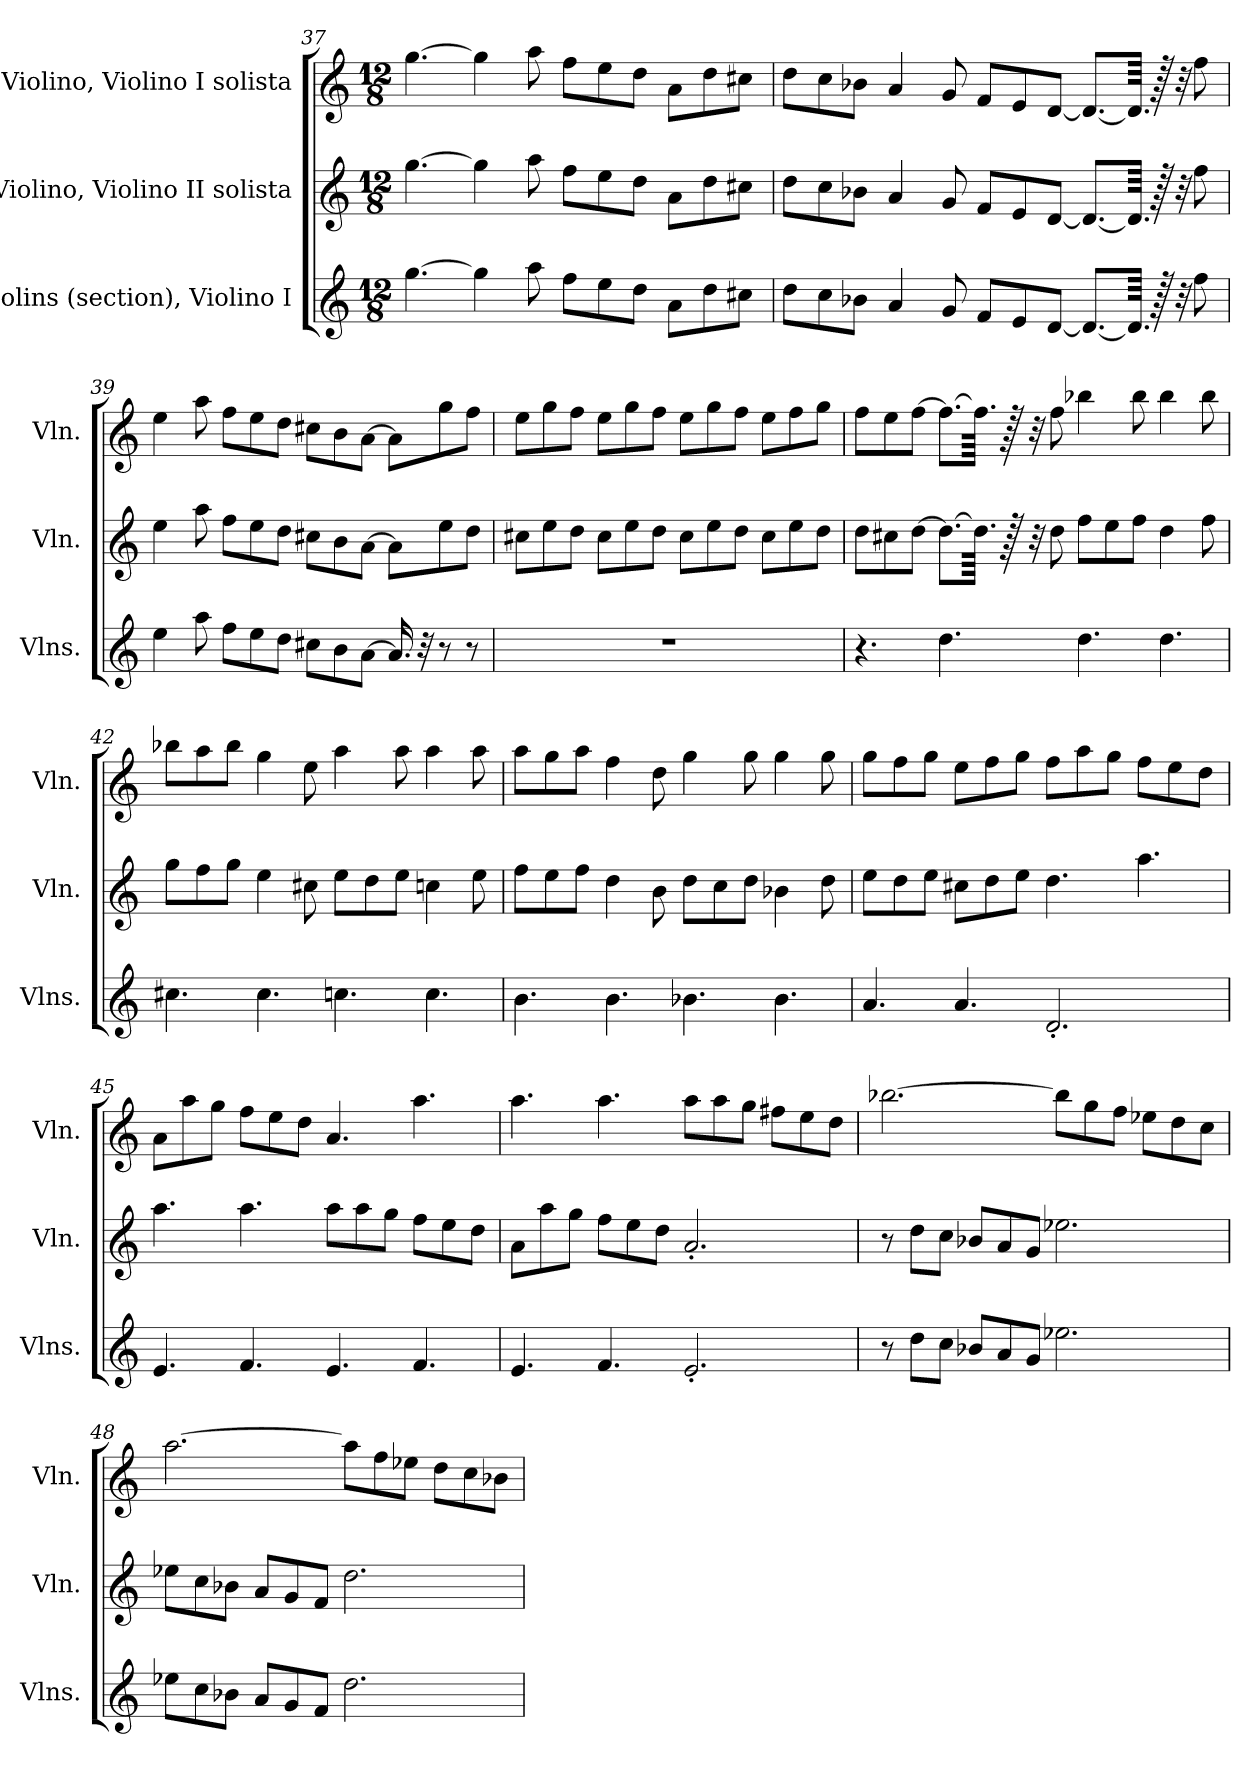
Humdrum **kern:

**kern	**kern	**kern
*part3	*part2	*part1
*staff3	*staff2	*staff1
*I"Violins (section), Violino I	*I"Violino, Violino II solista	*I"Violino, Violino I solista
*I'Vlns.	*I'Vln.	*I'Vln.
*clefG2	*clefG2	*clefG2
*k[]	*k[]	*k[]
*M12/8	*M12/8	*M12/8
=37	=37	=37
[4.gg\	[4.gg\	[4.gg\
4gg\]	4gg\]	4gg\]
8aa\	8aa\	8aa\
8ff\L	8ff\L	8ff\L
8ee\	8ee\	8ee\
8dd\J	8dd\J	8dd\J
8a\L	8a\L	8a\L
8dd\	8dd\	8dd\
8cc#X\J	8cc#X\J	8cc#X\J
!!LO:LB:g=z
=38	=38	=38
8dd\L	8dd\L	8dd\L
8cc\	8cc\	8cc\
8b-X\J	8b-X\J	8b-X\J
4a/	4a/	4a/
8g/	8g/	8g/
8f/L	8f/L	8f/L
8e/	8e/	8e/
[8d/J	[8d/J	[8d/J
8.d/L_	8.d/L_	8.d/L_
64.d/Jkkk]	64.d/Jkkk]	64.d/Jkkk]
128r	128r	128r
32r	32r	32r
8ff\	8ff\	8ff\
!!LO:LB:g=z
=39	=39	=39
4ee\	4ee\	4ee\
8aa\	8aa\	8aa\
8ff\L	8ff\L	8ff\L
8ee\	8ee\	8ee\
8dd\J	8dd\J	8dd\J
8cc#X\L	8cc#X\L	8cc#X\L
8b\	8b\	8b\
[8a\J	[8a\J	[8a\J
16.a/]	8a\L]	8a\L]
32r	.	.
8r	8ee\	8gg\
8r	8dd\J	8ff\J
=40	=40	=40
1.r	8cc#X\L	8ee\L
.	8ee\	8gg\
.	8dd\J	8ff\J
.	8cc#\L	8ee\L
.	8ee\	8gg\
.	8dd\J	8ff\J
.	8cc#\L	8ee\L
.	8ee\	8gg\
.	8dd\J	8ff\J
.	8cc#\L	8ee\L
.	8ee\	8ff\
.	8dd\J	8gg\J
!!LO:LB:g=z
=41	=41	=41
4.r	8dd\L	8ff\L
.	8cc#X\	8ee\
.	[8dd\J	[8ff\J
4.dd\	8.dd\L_	8.ff\L_
.	64.dd\Jkkk]	64.ff\Jkkk]
.	128r	128r
.	32r	32r
.	8dd\	8ff\
4.dd\	8ff\L	4bb-X\
.	8ee\	.
.	8ff\J	8bb-\
4.dd\	4dd\	4bb-\
.	8ff\	8bb-\
!!LO:LB:g=z
=42	=42	=42
4.cc#X\	8gg\L	8bb-X\L
.	8ff\	8aa\
.	8gg\J	8bb-\J
4.cc#\	4ee\	4gg\
.	8cc#X\	8ee\
4.ccn\	8ee\L	4aa\
.	8dd\	.
.	8ee\J	8aa\
4.cc\	4ccn\	4aa\
.	8ee\	8aa\
=43	=43	=43
4.b\	8ff\L	8aa\L
.	8ee\	8gg\
.	8ff\J	8aa\J
4.b\	4dd\	4ff\
.	8b\	8dd\
4.b-X\	8dd\L	4gg\
.	8cc\	.
.	8dd\J	8gg\
4.b-\	4b-X\	4gg\
.	8dd\	8gg\
=44	=44	=44
4.a/	8ee\L	8gg\L
.	8dd\	8ff\
.	8ee\J	8gg\J
4.a/	8cc#X\L	8ee\L
.	8dd\	8ff\
.	8ee\J	8gg\J
2.d'/	4.dd\	8ff\L
.	.	8aa\
.	.	8gg\J
.	4.aa\	8ff\L
.	.	8ee\
.	.	8dd\J
!!LO:PB:g=z
=45	=45	=45
4.e/	4.aa\	8a\L
.	.	8aa\
.	.	8gg\J
4.f/	4.aa\	8ff\L
.	.	8ee\
.	.	8dd\J
4.e/	8aa\L	4.a/
.	8aa\	.
.	8gg\J	.
4.f/	8ff\L	4.aa\
.	8ee\	.
.	8dd\J	.
=46	=46	=46
4.e/	8a\L	4.aa\
.	8aa\	.
.	8gg\J	.
4.f/	8ff\L	4.aa\
.	8ee\	.
.	8dd\J	.
2.e'/	2.a'/	8aa\L
.	.	8aa\
.	.	8gg\J
.	.	8ff#X\L
.	.	8ee\
.	.	8dd\J
=47	=47	=47
8r	8r	[2.bb-X\
8dd\L	8dd\L	.
8cc\J	8cc\J	.
8b-X/L	8b-X/L	.
8a/	8a/	.
8g/J	8g/J	.
2.ee-X\	2.ee-X\	8bb-\L]
.	.	8gg\
.	.	8ff\J
.	.	8ee-X\L
.	.	8dd\
.	.	8cc\J
!!LO:LB:g=z
=48	=48	=48
8ee-X\L	8ee-X\L	[2.aa\
8cc\	8cc\	.
8b-X\J	8b-X\J	.
8a/L	8a/L	.
8g/	8g/	.
8f/J	8f/J	.
2.dd\	2.dd\	8aa\L]
.	.	8ff\
.	.	8ee-X\J
.	.	8dd\L
.	.	8cc\
.	.	8b-X\J
=	=	=
*-	*-	*-
